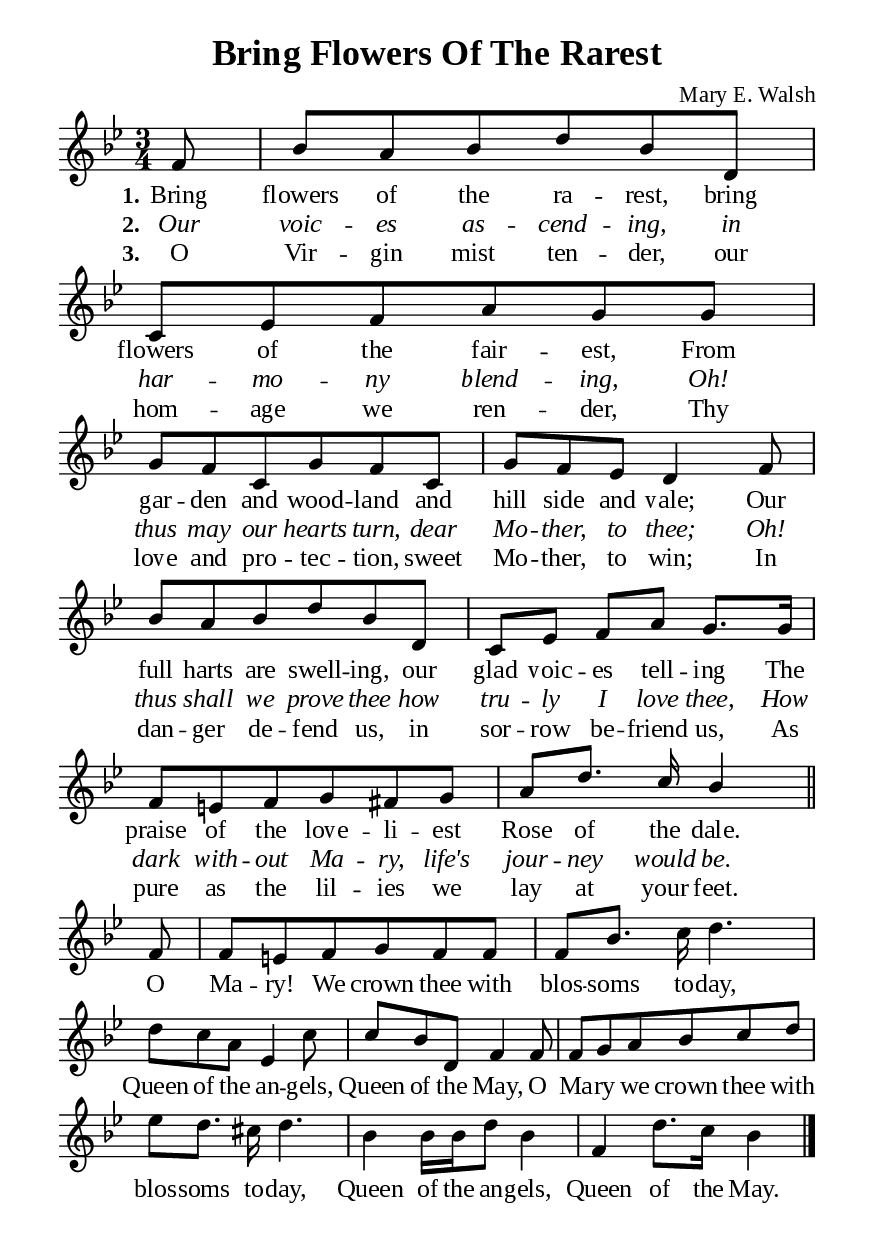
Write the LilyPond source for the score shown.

\version "2.18.2"

\header {
  title = "Bring Flowers Of The Rarest"
  composer = "Mary E. Walsh"
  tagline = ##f
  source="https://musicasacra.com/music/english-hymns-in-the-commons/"
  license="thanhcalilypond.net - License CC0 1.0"
}

globalSettings = {
  \set Score.barNumberVisibility = #all-bar-numbers-visible
  \key bes \major
  \time 3/4
  \override Score.BarNumber.break-visibility = ##(#f #f #f)
}

verseSettings = {
  \phrasingSlurDashed
}

\paper {
  #(set-paper-size "a5")
  top-margin = 5\mm
  bottom-margin = 5\mm
  left-margin = 10\mm
  right-margin = 10\mm
  indent = #0
  #(define fonts
	 (make-pango-font-tree "Liberation Serif"
	 		       "Liberation Serif"
			       "Liberation Serif"
			       (/ 20 20)))

  page-count = #1
}

printItalic = \with {
  \override LyricText.font-shape = #'italic
}

% Verse music
musicVerseSoprano = \relative c' {
                    \partial 8 f8 |
  %{	01	%} bes a bes d bes d, |
  %{	02	%} c ees f a g g |
  %{	03	%} g f c g' f c |
  %{	04	%} g' f ees d4 f8 |
  %{	05	%} bes a bes d bes d, |
  %{	06	%} c ees f a g8. g16 |
  %{	07	%} f8 e! f g fis g |
  %{	08	%} a d8. c16 bes4 \bar "||"
}

% Chorus music
musicChorusSoprano = \relative c' {
  \set Score.currentBarNumber = #9
                    \partial 8 f8 |
  %{	09	%} f e! f g f f |
  %{	10	%} f bes8. c16 d4. |
  %{	11	%} d8 c a ees4 c'8 |
  %{	12	%} c bes d, f4 f8 |
  %{	13	%} f g a bes c d |
  %{	14	%} ees d8. cis16 d4. |
  %{	15	%} bes4 bes16 bes16 d8 bes4 |
  %{	16	%} f4 d'8. c16 bes4 \bar "|."
}

% Verse lyrics
lyricVerseOne = \lyricmode {
  \set stanza = #"1."
  Bring flowers of the ra -- rest, bring flowers of the fair -- est,
  From gar -- den and wood -- land and hill side and vale;
  Our full harts are swell -- ing, our glad voic -- es tell -- ing
  The praise of the love -- li -- est Rose of the dale.
}

lyricVerseTwo = \lyricmode {
  \set stanza = #"2."
  Our voic -- es as -- cend -- ing, in har -- mo -- ny blend -- ing,
  Oh! thus may our hearts turn, dear Mo -- ther, to thee;
  Oh! thus shall we prove thee how tru -- ly I love thee,
  How dark with -- out Ma -- ry, life's jour -- ney would be.
}

lyricVerseThree = \lyricmode {
  \set stanza = #"3."
  O Vir -- gin mist ten -- der, our hom -- age we ren -- der,
  Thy love and pro -- tec -- tion, sweet Mo -- ther, to win;
  In dan -- ger de -- fend us, in sor -- row be -- friend us,
  As pure as the lil -- ies we lay at your feet.
}

% Chorus lyrics
lyricChorus = \lyricmode {
  O Ma -- ry! We crown thee with blos -- soms to -- day,
  Queen of the an -- gels, Queen of the May,
  O Ma -- ry we crown thee with blos -- soms to -- day,
  Queen of the an -- gels, Queen of the May.
}

% Layout
\score {
    \new ChoirStaff <<
      \new Staff <<
        \clef "treble"
        \new Voice = "soprano" {
          \voiceOne \globalSettings \verseSettings \stemUp \slurUp \musicVerseSoprano
        }
      >>
      \new Lyrics \lyricsto soprano \lyricVerseOne
      \new Lyrics \printItalic \lyricsto soprano \lyricVerseTwo
      \new Lyrics \lyricsto soprano \lyricVerseThree
    >>
}

\score {
    \new ChoirStaff <<
      \new Staff <<
        \clef "treble"
        \override Staff.TimeSignature #'stencil = ##f
        \new Voice = "soprano" {
          \globalSettings \musicChorusSoprano
        }
      >>
      \new Lyrics \lyricsto soprano \lyricChorus
    >>
}
